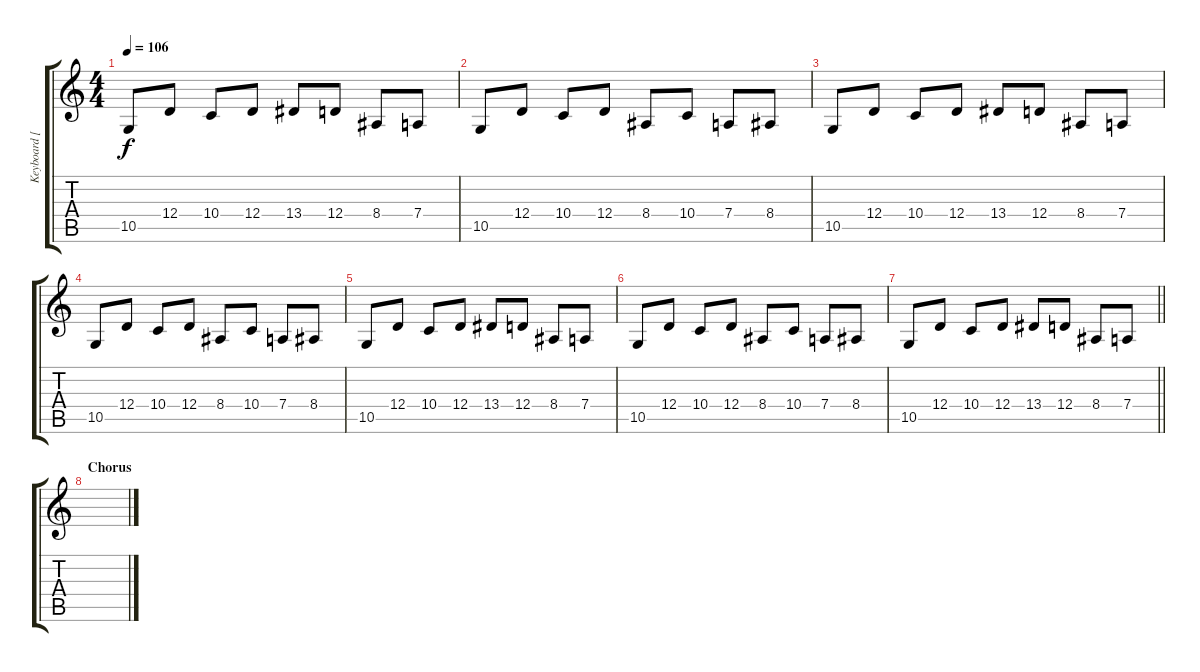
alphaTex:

\track ("Keyboard [ Jan ]" "Keyboard [") {instrument tremolostrings}
\staff {score tabs}
\tuning (E4 B3 G3 D3 A2 E2) {hide}
\ts (4 4)
\tempo 106
\clef g2
\ks c
10.5.8{dy f} 12.4.8 10.4.8 12.4.8 13.4.8 12.4.8 8.4.8 7.4.8 |
10.5.8 12.4.8 10.4.8 12.4.8 8.4.8 10.4.8 7.4.8 8.4.8 |
10.5.8 12.4.8 10.4.8 12.4.8 13.4.8 12.4.8 8.4.8 7.4.8 |
10.5.8 12.4.8 10.4.8 12.4.8 8.4.8 10.4.8 7.4.8 8.4.8 |
10.5.8 12.4.8 10.4.8 12.4.8 13.4.8 12.4.8 8.4.8 7.4.8 |
10.5.8 12.4.8 10.4.8 12.4.8 8.4.8 10.4.8 7.4.8 8.4.8 |
\barLineRight lightlight
10.5.8 12.4.8 10.4.8 12.4.8 13.4.8 12.4.8 8.4.8 7.4.8 |
\section ("" "Chorus")
